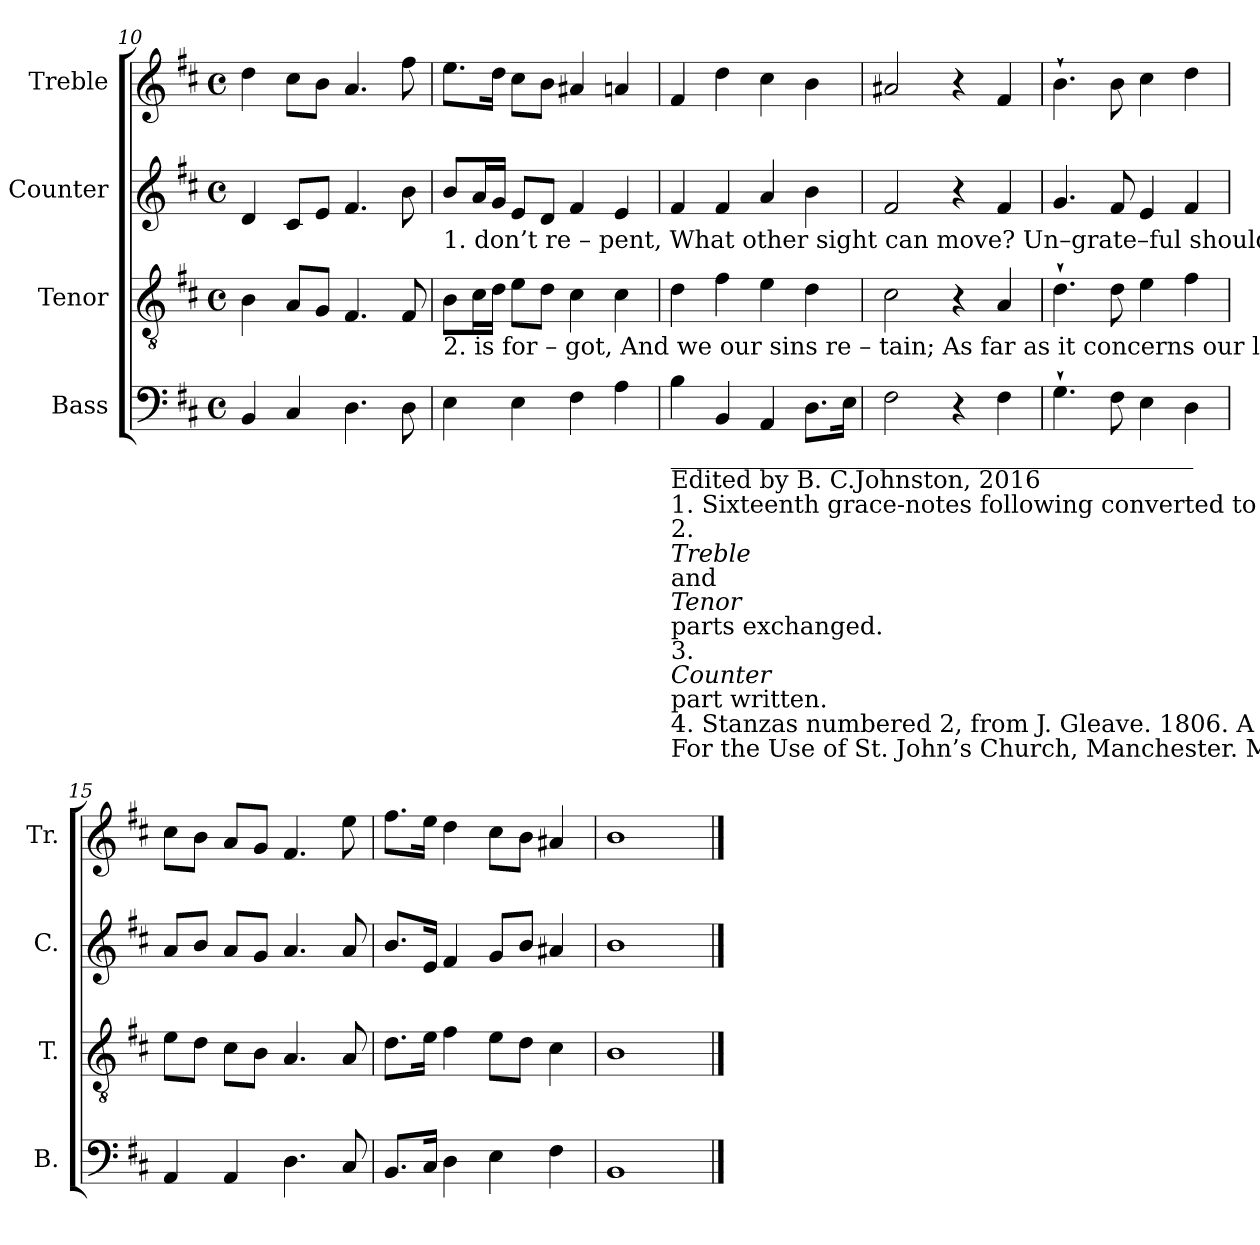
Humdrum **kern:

**kern	**kern	**kern	**kern
*part4	*part3	*part2	*part1
*staff4	*staff3	*staff2	*staff1
*I"Bass	*I"Tenor	*I"Counter	*I"Treble
*I'B.	*I'T.	*I'C.	*I'Tr.
*clefF4	*clefGv2	*clefG2	*clefG2
*k[f#c#]	*k[f#c#]	*k[f#c#]	*k[f#c#]
*M4/4	*M4/4	*M4/4	*M4/4
*met(c)	*met(c)	*met(c)	*met(c)
=10	=10	=10	=10
4BB!/	4B!\	4d!/	4dd!\
4C#!/	8A!/L	8c#!/L	8cc#!\L
.	8G!/J	8e!/J	8b!\J
4.D!\	4.F#!/	4.f#!/	4.a!/
8D!\	8F#!/	8b!\	8ff#!\
!!LO:LB:g=z
=11	=11	=11	=11
!	!	!LO:TX:b:t=1. don’t   re – pent,   What other  sight  can  move?      Un–grate–ful should we not relent,   And  pay   such  love  with  love?	!
!	!LO:TX:b:t=2.  is           for –  got,      And  we  our  sins re –   tain;      As   far   as   it    concerns     our    lot,     He    yet     but   died    in     vain.	!	!
4E!\	8B!\L	8b!/L	8.ee!\L
.	16c#!\L	16a!/L	.
.	16d!\JJ	16g!/JJ	16dd!\Jk
4E!\	8e!\L	8e!/L	8cc#!\L
.	8d!\J	8d!/J	8b!\J
4F#!\	4c#!\	4f#!/	4a#X!/
4A!\	4c#!\	4e!/	4an!/
=12	=12	=12	=12
!LO:TX:b:t=___________________________________________	!	!	!
!LO:TX:b:t=Edited by B. C.Johnston, 2016	!	!	!
!LO:TX:b:t=1. Sixteenth grace-notes following converted to regular sixteenth notes in measures 11 and 16.	!	!	!
!LO:TX:b:t=2.	!	!	!
!LO:TX:b:i:t=Treble	!	!	!
!LO:TX:b:t=and	!	!	!
!LO:TX:b:i:t=Tenor	!	!	!
!LO:TX:b:t=parts exchanged.	!	!	!
!LO:TX:b:t=3.	!	!	!
!LO:TX:b:i:t=Counter	!	!	!
!LO:TX:b:t=part written.	!	!	!
!LO:TX:b:t=4. Stanzas numbered 2, from  J. Gleave. 1806. A Collection of Hymns and Spiritual Songs upon Several Occasions&colon;	!	!	!
!LO:TX:b:t=For the Use of St. John’s Church, Manchester. Manchester, [England]&colon; S. Russell.	!	!	!
4B!\	4d!\	4f#!/	4f#!/
4BB!/	4f#!\	4f#!/	4dd!\
4AA!/	4e!\	4a!/	4cc#!\
8.D!\L	4d!\	4b!\	4b!\
16E!\Jk	.	.	.
=13	=13	=13	=13
2F#!\	2c#!\	2f#!/	2a#X!/
4r	4r	4r	4r
4F#!\	4A!/	4f#!/	4f#!/
=14	=14	=14	=14
4.G`!\	4.d`!\	4.g!/	4.b`!\
8F#!\	8d!\	8f#!/	8b!\
4E!\	4e!\	4e!/	4cc#!\
4D!\	4f#!\	4f#!/	4dd!\
=15	=15	=15	=15
4AA!/	8e!\L	8a!/L	8cc#!\L
.	8d!\J	8b!/J	8b!\J
4AA!/	8c#!\L	8a!/L	8a!/L
.	8B!\J	8g!/J	8g!/J
4.D!\	4.A!/	4.a!/	4.f#!/
8C#!/	8A!/	8a!/	8ee!\
=16	=16	=16	=16
8.BB!/L	8.d!\L	8.b!/L	8.ff#!\L
16C#!/Jk	16e!\Jk	16e!/Jk	16ee!\Jk
4D!\	4f#!\	4f#!/	4dd!\
4E!\	8e!\L	8g!/L	8cc#!\L
.	8d!\J	8b!/J	8b!\J
4F#!\	4c#!\	4a#X!/	4a#X!/
=17	=17	=17	=17
1BB!	1B!	1b!	1b!
==	==	==	==
*-	*-	*-	*-
